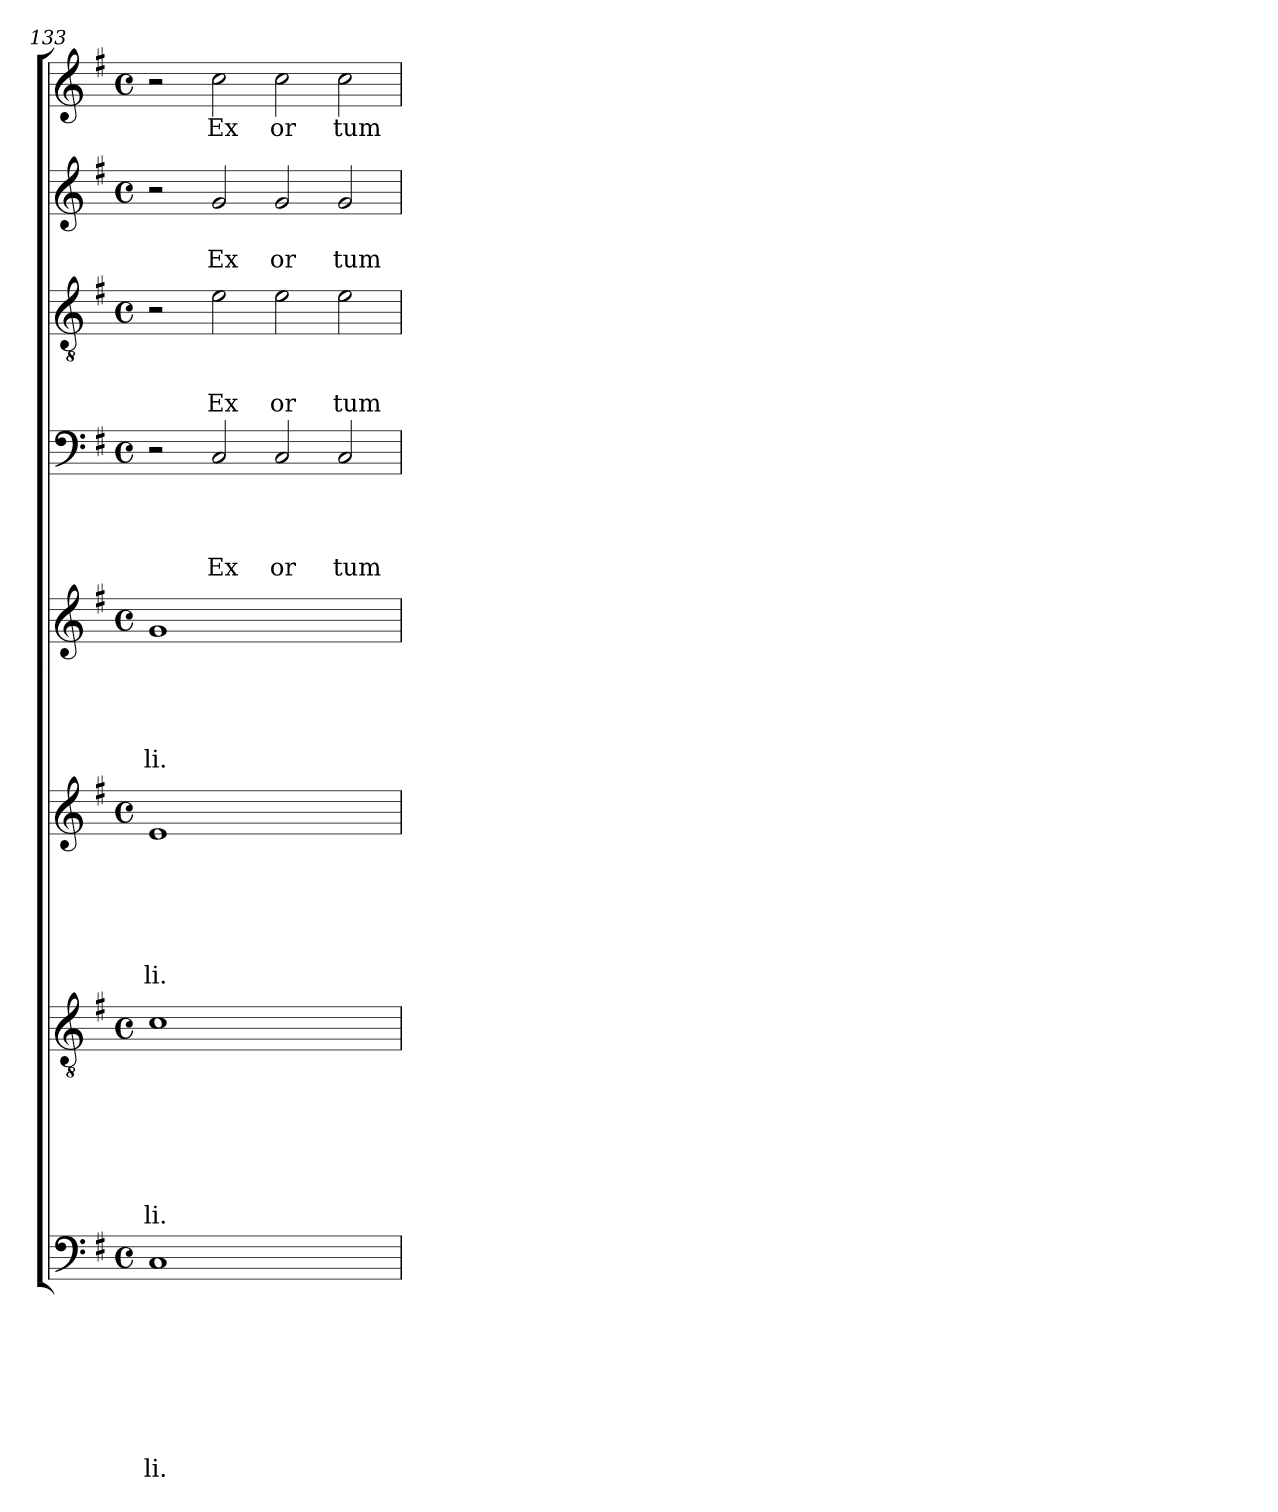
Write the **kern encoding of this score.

**kern	**text	**text	**text	**text	**text	**text	**text	**text	**kern	**text	**text	**text	**text	**text	**text	**text	**kern	**text	**text	**text	**text	**text	**text	**kern	**text	**text	**text	**text	**text	**kern	**text	**text	**text	**text	**kern	**text	**text	**text	**kern	**text	**text	**kern	**text
*part8	*part8	*part8	*part8	*part8	*part8	*part8	*part8	*part8	*part7	*part7	*part7	*part7	*part7	*part7	*part7	*part7	*part6	*part6	*part6	*part6	*part6	*part6	*part6	*part5	*part5	*part5	*part5	*part5	*part5	*part4	*part4	*part4	*part4	*part4	*part3	*part3	*part3	*part3	*part2	*part2	*part2	*part1	*part1
*staff8	*staff8	*staff8	*staff8	*staff8	*staff8	*staff8	*staff8	*staff8	*staff7	*staff7	*staff7	*staff7	*staff7	*staff7	*staff7	*staff7	*staff6	*staff6	*staff6	*staff6	*staff6	*staff6	*staff6	*staff5	*staff5	*staff5	*staff5	*staff5	*staff5	*staff4	*staff4	*staff4	*staff4	*staff4	*staff3	*staff3	*staff3	*staff3	*staff2	*staff2	*staff2	*staff1	*staff1
!!LO:LB:g=z
*clefF4	*	*	*	*	*	*	*	*	*clefGv2	*	*	*	*	*	*	*	*clefG2	*	*	*	*	*	*	*clefG2	*	*	*	*	*	*clefF4	*	*	*	*	*clefGv2	*	*	*	*clefG2	*	*	*clefG2	*
*k[f#]	*	*	*	*	*	*	*	*	*k[f#]	*	*	*	*	*	*	*	*k[f#]	*	*	*	*	*	*	*k[f#]	*	*	*	*	*	*k[f#]	*	*	*	*	*k[f#]	*	*	*	*k[f#]	*	*	*k[f#]	*
*G:	*	*	*	*	*	*	*	*	*G:	*	*	*	*	*	*	*	*G:	*	*	*	*	*	*	*G:	*	*	*	*	*	*G:	*	*	*	*	*G:	*	*	*	*G:	*	*	*G:	*
*M4/4	*	*	*	*	*	*	*	*	*M4/4	*	*	*	*	*	*	*	*M4/4	*	*	*	*	*	*	*M4/4	*	*	*	*	*	*M4/4	*	*	*	*	*M4/4	*	*	*	*M4/4	*	*	*M4/4	*
*met(c)	*	*	*	*	*	*	*	*	*met(c)	*	*	*	*	*	*	*	*met(c)	*	*	*	*	*	*	*met(c)	*	*	*	*	*	*met(c)	*	*	*	*	*met(c)	*	*	*	*met(c)	*	*	*met(c)	*
=133	=133	=133	=133	=133	=133	=133	=133	=133	=133	=133	=133	=133	=133	=133	=133	=133	=133	=133	=133	=133	=133	=133	=133	=133	=133	=133	=133	=133	=133	=133	=133	=133	=133	=133	=133	=133	=133	=133	=133	=133	=133	=133	=133
!	!	!	!	!	!	!	!	!LO:LY:b	!	!	!	!	!	!	!	!LO:LY:b	!	!	!	!	!	!	!LO:LY:b	!	!	!	!	!	!LO:LY:b	!	!	!	!	!	!	!	!	!	!	!	!	!	!
1C	.	.	.	.	.	.	.	li.	1c	.	.	.	.	.	.	li.	1e	.	.	.	.	.	li.	1g	.	.	.	.	li.	2r	.	.	.	.	2r	.	.	.	2r	.	.	2r	.
!	!	!	!	!	!	!	!	!	!	!	!	!	!	!	!	!	!	!	!	!	!	!	!	!	!	!	!	!	!	!	!	!	!	!LO:LY:b	!	!	!	!LO:LY:b	!	!	!LO:LY:b	!	!LO:LY:b
.	.	.	.	.	.	.	.	.	.	.	.	.	.	.	.	.	.	.	.	.	.	.	.	.	.	.	.	.	.	2C/	.	.	.	Ex	2e\	.	.	Ex	2g/	.	Ex	2cc\	Ex
!	!	!	!	!	!	!	!	!	!	!	!	!	!	!	!	!	!	!	!	!	!	!	!	!	!	!	!	!	!	!	!	!	!	!LO:LY:b	!	!	!	!LO:LY:b	!	!	!LO:LY:b	!	!LO:LY:b
1ryy	.	.	.	.	.	.	.	.	1ryy	.	.	.	.	.	.	.	1ryy	.	.	.	.	.	.	1ryy	.	.	.	.	.	2C/	.	.	.	or	2e\	.	.	or	2g/	.	or	2cc\	or
!	!	!	!	!	!	!	!	!	!	!	!	!	!	!	!	!	!	!	!	!	!	!	!	!	!	!	!	!	!	!	!	!	!	!LO:LY:b	!	!	!	!LO:LY:b	!	!	!LO:LY:b	!	!LO:LY:b
.	.	.	.	.	.	.	.	.	.	.	.	.	.	.	.	.	.	.	.	.	.	.	.	.	.	.	.	.	.	2C/	.	.	.	tum	2e\	.	.	tum	2g/	.	tum	2cc\	tum
=	=	=	=	=	=	=	=	=	=	=	=	=	=	=	=	=	=	=	=	=	=	=	=	=	=	=	=	=	=	=	=	=	=	=	=	=	=	=	=	=	=	=	=
*-	*-	*-	*-	*-	*-	*-	*-	*-	*-	*-	*-	*-	*-	*-	*-	*-	*-	*-	*-	*-	*-	*-	*-	*-	*-	*-	*-	*-	*-	*-	*-	*-	*-	*-	*-	*-	*-	*-	*-	*-	*-	*-	*-
